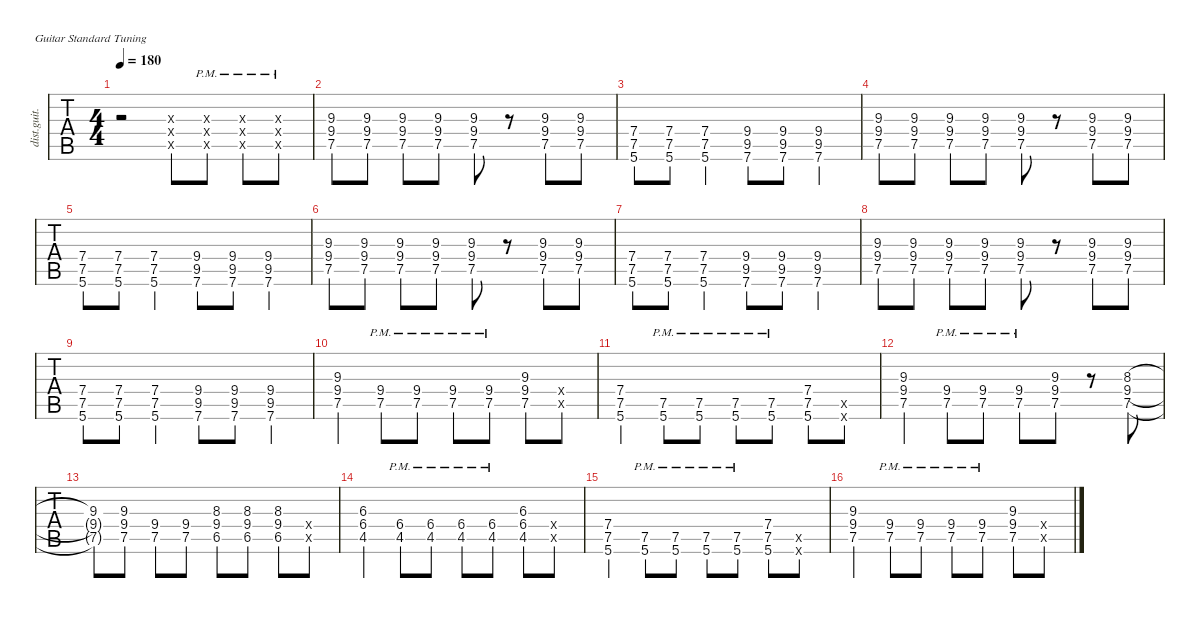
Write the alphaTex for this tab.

\defaultSystemsLayout 4
\hideDynamics
\bracketExtendMode nobrackets
\otherSystemsTrackNameOrientation horizontal
\track ("Distortion Guitar" "dist.guit.") {instrument distortionguitar}
\staff {tabs}
\tuning (E4 B3 G3 D3 A2 E2)
\ts (4 4)
\tempo 180
\clef g2
\ks c
r.2{dy mf instrument distortionguitar} (0.3{x} 0.4{x} 0.5{x}).8 (0.3{pm x} 0.4{pm x} 0.5{pm x}).8 (0.3{pm x} 0.4{pm x} 0.5{pm x}).8 (0.3{pm x} 0.4{pm x} 0.5{pm x}).8 |
(7.5 9.4 9.3).8 (7.5 9.4 9.3).8 (7.5 9.4 9.3).8 (7.5 9.4 9.3).8 (7.5 9.4 9.3).8 r.8 (7.5 9.4 9.3).8 (7.5 9.4 9.3).8 |
(5.6 7.5 7.4).8 (5.6 7.5 7.4).8 (5.6 7.5 7.4).4 (7.6 9.5{acc #} 9.4).8 (7.6 9.5{acc #} 9.4).8 (7.6 9.5{acc #} 9.4).4 |
(7.5 9.4 9.3).8 (7.5 9.4 9.3).8 (7.5 9.4 9.3).8 (7.5 9.4 9.3).8 (7.5 9.4 9.3).8 r.8 (7.5 9.4 9.3).8 (7.5 9.4 9.3).8 |
(5.6 7.5 7.4).8 (5.6 7.5 7.4).8 (5.6 7.5 7.4).4 (7.6 9.5{acc #} 9.4).8 (7.6 9.5{acc #} 9.4).8 (7.6 9.5{acc #} 9.4).4 |
(7.5 9.4 9.3).8 (7.5 9.4 9.3).8 (7.5 9.4 9.3).8 (7.5 9.4 9.3).8 (7.5 9.4 9.3).8 r.8 (7.5 9.4 9.3).8 (7.5 9.4 9.3).8 |
(5.6 7.5 7.4).8 (5.6 7.5 7.4).8 (5.6 7.5 7.4).4 (7.6 9.5{acc #} 9.4).8 (7.6 9.5{acc #} 9.4).8 (7.6 9.5{acc #} 9.4).4 |
(7.5 9.4 9.3).8 (7.5 9.4 9.3).8 (7.5 9.4 9.3).8 (7.5 9.4 9.3).8 (7.5 9.4 9.3).8 r.8 (7.5 9.4 9.3).8 (7.5 9.4 9.3).8 |
(5.6 7.5 7.4).8 (5.6 7.5 7.4).8 (5.6 7.5 7.4).4 (7.6 9.5{acc #} 9.4).8 (7.6 9.5{acc #} 9.4).8 (7.6 9.5{acc #} 9.4).4 |
(7.5 9.4 9.3).4 (7.5{pm} 9.4{pm}).8 (7.5{pm} 9.4{pm}).8 (7.5{pm} 9.4{pm}).8 (7.5{pm} 9.4{pm}).8 (7.5 9.4 9.3).8 (0.5{x} 0.4{x}).8 |
(5.6 7.5 7.4).4 (7.5{pm} 5.6{pm}).8 (7.5{pm} 5.6{pm}).8 (7.5{pm} 5.6{pm}).8 (7.5{pm} 5.6{pm}).8 (7.5 5.6 7.4).8 (0.5{x} 0.6{x}).8 |
(7.5 9.4 9.3).4 (7.5{pm} 9.4{pm}).8 (7.5{pm} 9.4{pm}).8 (7.5{pm} 9.4{pm}).8 (7.5 9.4 9.3).8 r.8 (7.5{h} 9.4{h} 8.3{h acc #}).8 |
(7.5{g} 9.4{g} 9.3).8 (7.5 9.4 9.3).8 (7.5 9.4).8 (7.5 9.4).8 (6.5{acc #} 9.4 8.3{acc #}).8 (6.5{acc #} 9.4 8.3{acc #}).8 (6.5{acc #} 9.4 8.3{acc #}).8 (0.5{x} 0.4{x}).8 |
(4.5{acc #} 6.4{acc #} 6.3{acc #}).4 (4.5{pm acc #} 6.4{pm acc #}).8 (4.5{pm acc #} 6.4{pm acc #}).8 (4.5{pm acc #} 6.4{pm acc #}).8 (4.5{pm acc #} 6.4{pm acc #}).8 (4.5{acc #} 6.4{acc #} 6.3{acc #}).8 (0.5{x} 0.4{x}).8 |
(5.6 7.5 7.4).4 (7.5{pm} 5.6{pm}).8 (7.5{pm} 5.6{pm}).8 (7.5{pm} 5.6{pm}).8 (7.5{pm} 5.6{pm}).8 (7.5 5.6 7.4).8 (0.5{x} 0.6{x}).8 |
(7.5 9.4 9.3).4 (7.5{pm} 9.4{pm}).8 (7.5{pm} 9.4{pm}).8 (7.5{pm} 9.4{pm}).8 (7.5{pm} 9.4{pm}).8 (7.5 9.4 9.3).8 (0.5{x} 0.4{x}).8
